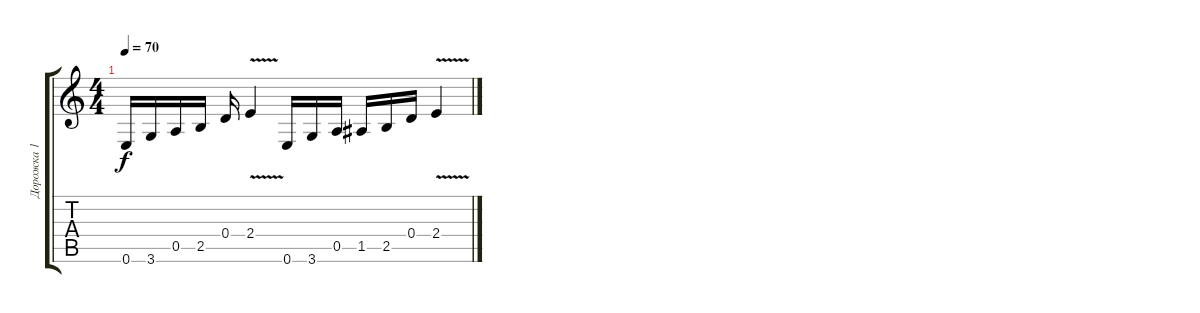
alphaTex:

\track ("Дорожка 1" "Дорожка 1") {instrument distortionguitar}
\staff {score tabs}
\tuning (E4 B3 G3 D3 A2 E2) {hide}
\ts (4 4)
\tempo 70
\clef g2
\ks c
0.6.16{dy f instrument distortionguitar} 3.6.16 0.5.16 2.5.16 0.4.16 2.4{v}.4 0.6.16 3.6.16 0.5.16 1.5.16 2.5.16 0.4.16 2.4{v}.4
